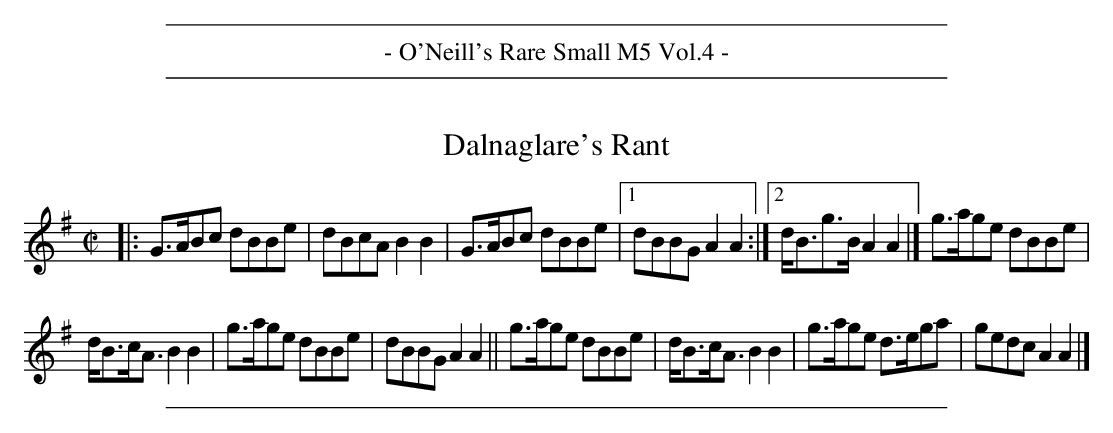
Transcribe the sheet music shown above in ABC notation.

X:1
T: Dalnaglare's Rant
M: C|
L: 1/8
K: G
|:\
G>ABc dBBe | dBcA B2B2 | G>ABc dBBe |[1 dBBG A2A2 :|[2 d<Bg>B A2A2 |] g>age dBBe |
d<Bc<A B2B2 | g>age dBBe | dBBG A2A2 || g>age dBBe | d<Bc<A B2B2 | g>age d>ega | gedc A2A2 |]
